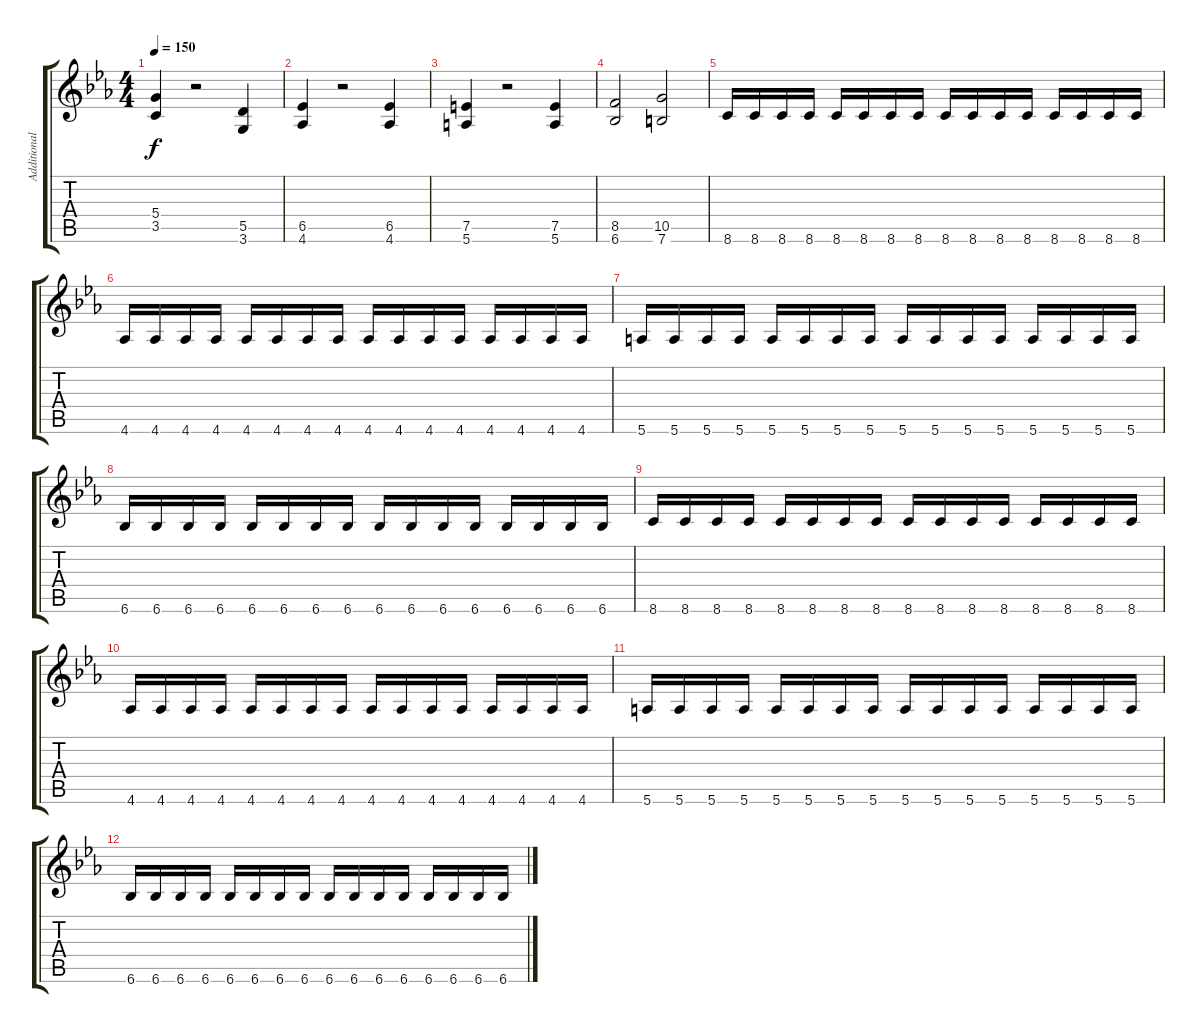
\track ("Additional Guitar " "Additional") {instrument acousticguitarnylon}
\staff {score tabs}
\tuning (E4 B3 G3 D3 A2 E2) {hide}
\ts (4 4)
\tempo 150
\clef g2
\ks eb
(5.4 3.5).4{dy f} r.2 (5.5 3.6).4 |
(6.5 4.6).4 r.2 (6.5 4.6).4 |
(7.5 5.6).4 r.2 (7.5 5.6).4 |
(8.5 6.6).2 (10.5 7.6).2 |
8.6.16 8.6.16 8.6.16 8.6.16 8.6.16 8.6.16 8.6.16 8.6.16 8.6.16 8.6.16 8.6.16 8.6.16 8.6.16 8.6.16 8.6.16 8.6.16 |
4.6.16 4.6.16 4.6.16 4.6.16 4.6.16 4.6.16 4.6.16 4.6.16 4.6.16 4.6.16 4.6.16 4.6.16 4.6.16 4.6.16 4.6.16 4.6.16 |
5.6.16 5.6.16 5.6.16 5.6.16 5.6.16 5.6.16 5.6.16 5.6.16 5.6.16 5.6.16 5.6.16 5.6.16 5.6.16 5.6.16 5.6.16 5.6.16 |
6.6.16 6.6.16 6.6.16 6.6.16 6.6.16 6.6.16 6.6.16 6.6.16 6.6.16 6.6.16 6.6.16 6.6.16 6.6.16 6.6.16 6.6.16 6.6.16 |
8.6.16 8.6.16 8.6.16 8.6.16 8.6.16 8.6.16 8.6.16 8.6.16 8.6.16 8.6.16 8.6.16 8.6.16 8.6.16 8.6.16 8.6.16 8.6.16 |
4.6.16 4.6.16 4.6.16 4.6.16 4.6.16 4.6.16 4.6.16 4.6.16 4.6.16 4.6.16 4.6.16 4.6.16 4.6.16 4.6.16 4.6.16 4.6.16 |
5.6.16 5.6.16 5.6.16 5.6.16 5.6.16 5.6.16 5.6.16 5.6.16 5.6.16 5.6.16 5.6.16 5.6.16 5.6.16 5.6.16 5.6.16 5.6.16 |
6.6.16 6.6.16 6.6.16 6.6.16 6.6.16 6.6.16 6.6.16 6.6.16 6.6.16 6.6.16 6.6.16 6.6.16 6.6.16 6.6.16 6.6.16 6.6.16
